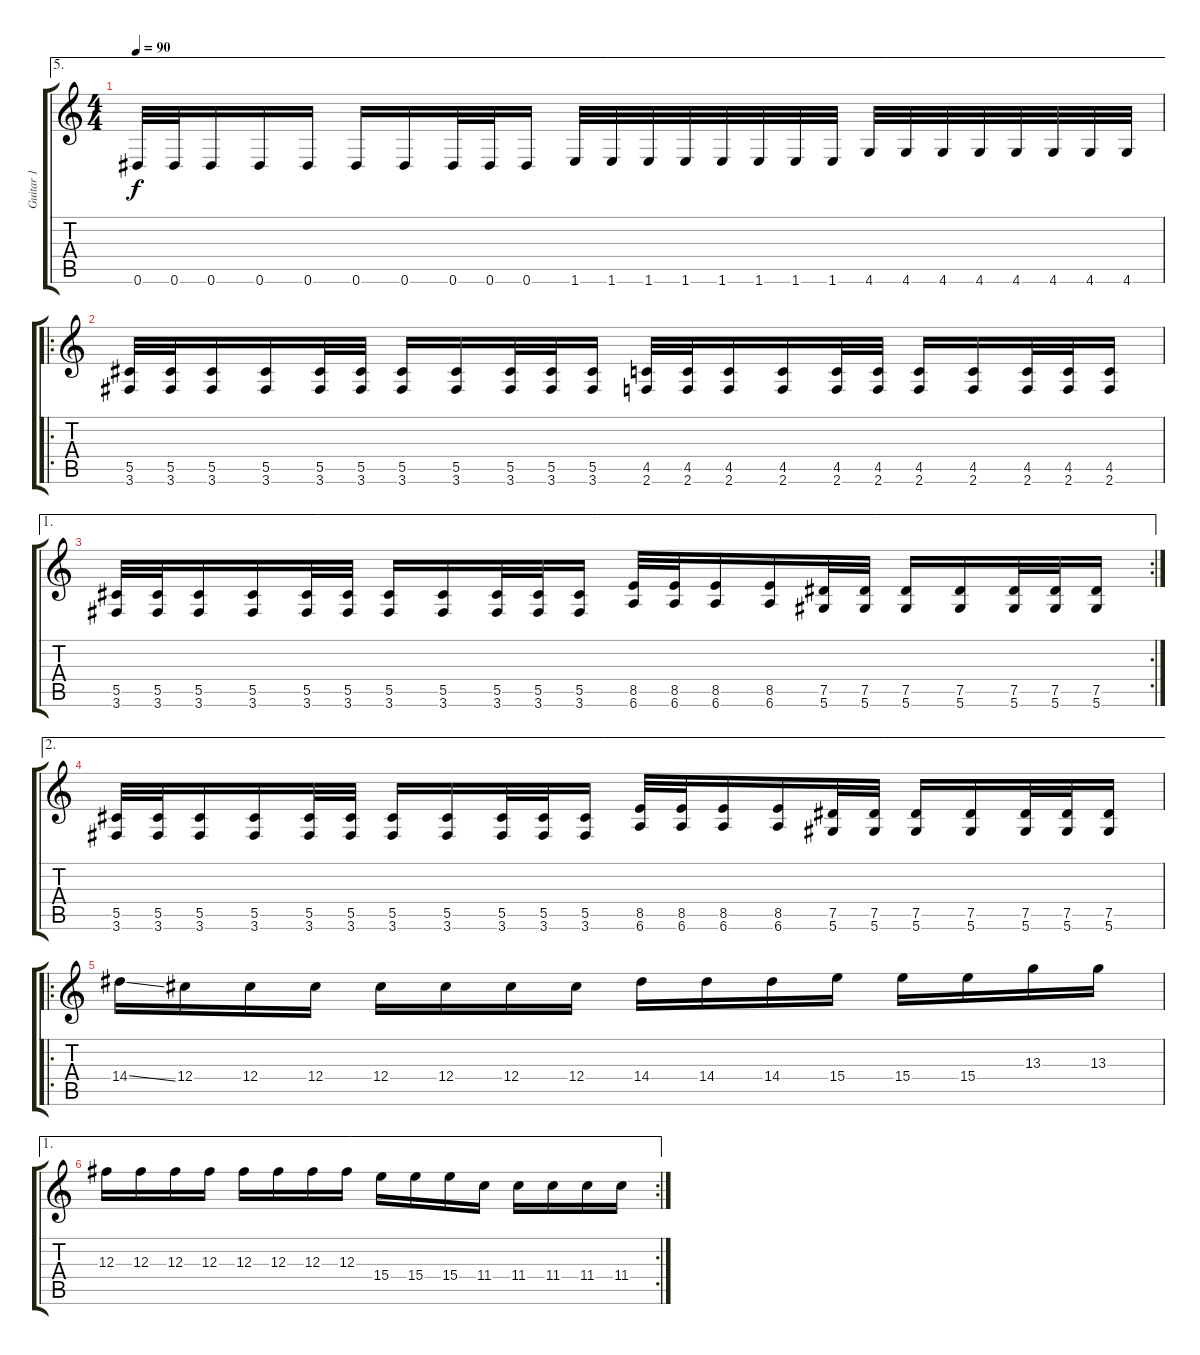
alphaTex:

\track ("Guitar 1" "Guitar 1") {instrument distortionguitar}
\staff {score tabs}
\tuning (Eb4 Bb3 Gb3 Db3 Ab2 Eb2) {hide}
\ae 5
\ts (4 4)
\tempo 90
\clef g2
\ks c
0.6.32{dy f} 0.6.32 0.6.16 0.6.16 0.6.16 0.6.16 0.6.16 0.6.32 0.6.32 0.6.16 1.6.32 1.6.32 1.6.32 1.6.32 1.6.32 1.6.32 1.6.32 1.6.32 4.6.32 4.6.32 4.6.32 4.6.32 4.6.32 4.6.32 4.6.32 4.6.32 |
\ro
(5.5 3.6).32 (5.5 3.6).32 (5.5 3.6).16 (5.5 3.6).16 (5.5 3.6).32 (5.5 3.6).32 (5.5 3.6).16 (5.5 3.6).16 (5.5 3.6).32 (5.5 3.6).32 (5.5 3.6).16 (4.5 2.6).32 (4.5 2.6).32 (4.5 2.6).16 (4.5 2.6).16 (4.5 2.6).32 (4.5 2.6).32 (4.5 2.6).16 (4.5 2.6).16 (4.5 2.6).32 (4.5 2.6).32 (4.5 2.6).16 |
\ae 1
\rc 2
(5.5 3.6).32 (5.5 3.6).32 (5.5 3.6).16 (5.5 3.6).16 (5.5 3.6).32 (5.5 3.6).32 (5.5 3.6).16 (5.5 3.6).16 (5.5 3.6).32 (5.5 3.6).32 (5.5 3.6).16 (8.5 6.6).32 (8.5 6.6).32 (8.5 6.6).16 (8.5 6.6).16 (7.5 5.6).32 (7.5 5.6).32 (7.5 5.6).16 (7.5 5.6).16 (7.5 5.6).32 (7.5 5.6).32 (7.5 5.6).16 |
\ae 2
(5.5 3.6).32 (5.5 3.6).32 (5.5 3.6).16 (5.5 3.6).16 (5.5 3.6).32 (5.5 3.6).32 (5.5 3.6).16 (5.5 3.6).16 (5.5 3.6).32 (5.5 3.6).32 (5.5 3.6).16 (8.5 6.6).32 (8.5 6.6).32 (8.5 6.6).16 (8.5 6.6).16 (7.5 5.6).32 (7.5 5.6).32 (7.5 5.6).16 (7.5 5.6).16 (7.5 5.6).32 (7.5 5.6).32 (7.5 5.6).16 |
\ro
14.4{ss}.16 12.4.16 12.4.16 12.4.16 12.4.16 12.4.16 12.4.16 12.4.16 14.4.16 14.4.16 14.4.16 15.4.16 15.4.16 15.4.16 13.3.16 13.3.16 |
\ae 1
\rc 2
12.3.16 12.3.16 12.3.16 12.3.16 12.3.16 12.3.16 12.3.16 12.3.16 15.4.16 15.4.16 15.4.16 11.4.16 11.4.16 11.4.16 11.4.16 11.4.16
